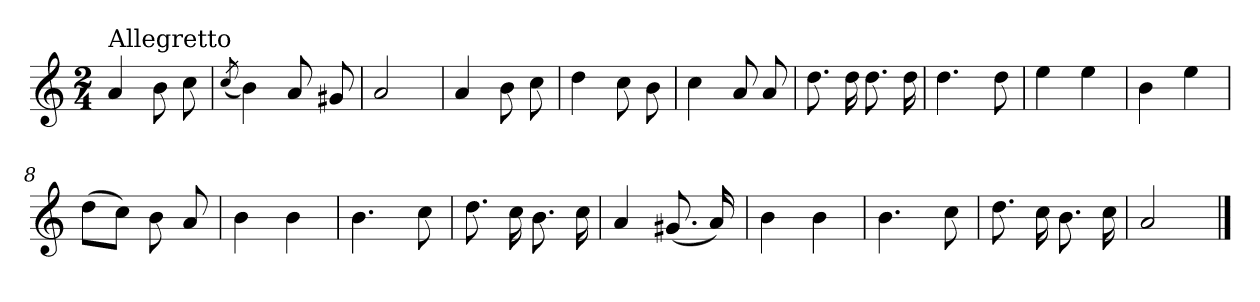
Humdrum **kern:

**kern
*part1
*staff1
*clefG2
*k[]
*a:
*M2/4
=1
!LO:TX:a:t=Allegretto
4a/
8b\
8cc\
=2
(<8qcc/
4b\)
8a/
8g#X/
=3
2a/
=4
4a/
8b\
8cc\
=5
4dd\
8cc\
8b\
=1X
4cc\
8a/
8a/
=2X
8.dd\
16dd\
8.dd\
16dd\
=3X
4.dd\
8dd\
!!LO:LB:g=z
=6
4ee\
4ee\
=7
4b\
4ee\
=8
(>8dd\L
8cc\J)
8b\
8a/
=9
4b\
4b\
=10
4.b\
8cc\
=11
8.dd\
16cc\
8.b\
16cc\
=12
4a/
(<8.g#X/
16a/)
=13
4b\
4b\
=14
4.b\
8cc\
!!LO:LB:g=z
=15
8.dd\
16cc\
8.b\
16cc\
=16
2a/
==
*-
